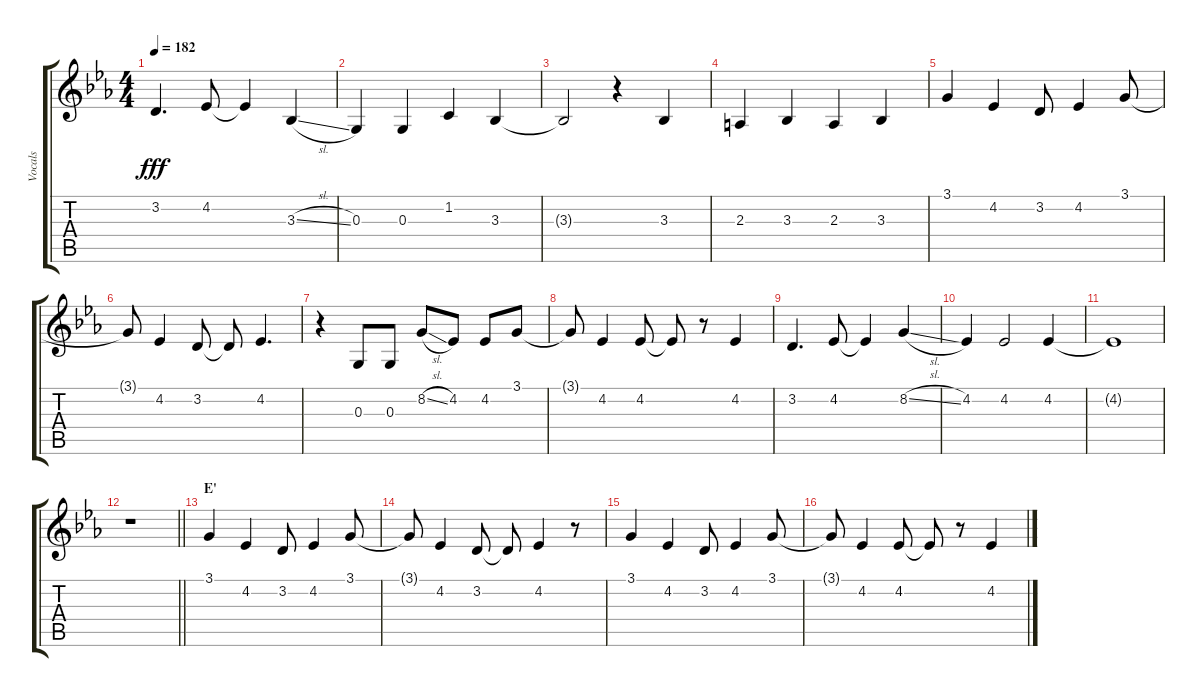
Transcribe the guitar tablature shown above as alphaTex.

\track ("Vocals" "Vocals") {instrument voiceoohs}
\staff {score tabs}
\tuning (E4 B3 G3 D3 A2 E2) {hide}
\ts (4 4)
\tempo 182
\clef g2
\ks eb
3.2.4{d dy fff} 4.2.8 4.2{t}.4 3.3{sl}.4 |
0.3.4 0.3.4 1.2.4 3.3.4 |
3.3{t}.2 r.4 3.3.4 |
2.3.4 3.3.4 2.3.4 3.3.4 |
3.1.4 4.2.4 3.2.8 4.2.4 3.1.8 |
3.1{t}.8 4.2.4 3.2.8 3.2{t}.8 4.2.4{d} |
r.4 0.3.8 0.3.8 8.2{sl}.8 4.2.8 4.2.8 3.1.8 |
3.1{t}.8 4.2.4 4.2.8 4.2{t}.8 r.8 4.2.4 |
3.2.4{d} 4.2.8 4.2{t}.4 8.2{sl}.4 |
4.2.4 4.2.2 4.2.4 |
4.2{t}.1 |
\barLineRight lightlight
r.1 |
\section ("" "E'")
3.1.4 4.2.4 3.2.8 4.2.4 3.1.8 |
3.1{t}.8 4.2.4 3.2.8 3.2{t}.8 4.2.4 r.8 |
3.1.4 4.2.4 3.2.8 4.2.4 3.1.8 |
3.1{t}.8 4.2.4 4.2.8 4.2{t}.8 r.8 4.2.4
